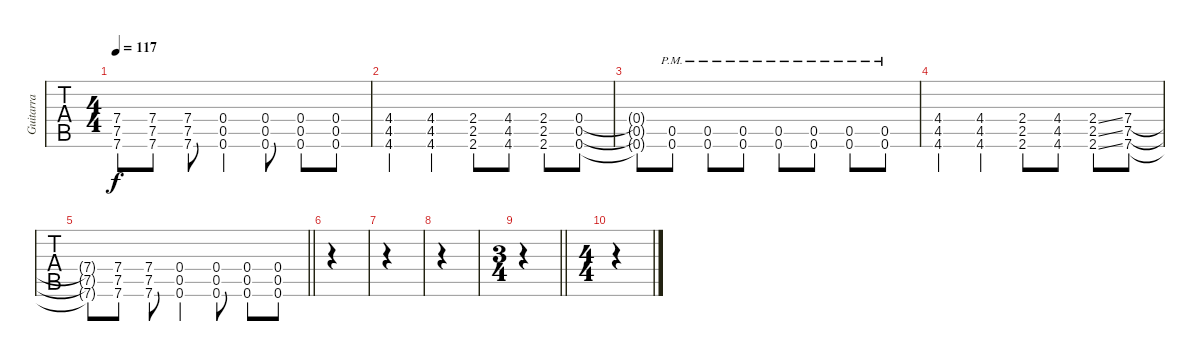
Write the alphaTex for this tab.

\track ("Guitarra" "Guitarra") {instrument distortionguitar}
\staff {tabs}
\tuning (D4 A3 F3 C3 G2 C2) {hide}
\ts (4 4)
\tempo 117
\clef g2
\ks c
(7.4{t} 7.5{t} 7.6{t}).8{dy f} (7.4 7.5 7.6).8 (7.4 7.5 7.6).8 (0.4 0.5 0.6).4 (0.4 0.5 0.6).8 (0.4 0.5 0.6).8 (0.4 0.5 0.6).8 |
(4.4 4.5 4.6).4 (4.4 4.5 4.6).4 (2.4 2.5 2.6).8 (4.4 4.5 4.6).8 (2.4 2.5 2.6).8 (0.4 0.5 0.6).8 |
(0.4{t} 0.5{t} 0.6{t}).8 (0.5{pm st} 0.6{pm st}).8 (0.5{pm st} 0.6{pm st}).8 (0.5{pm st} 0.6{pm st}).8 (0.5{pm st} 0.6{pm st}).8 (0.5{pm st} 0.6{pm st}).8 (0.5{pm st} 0.6{pm st}).8 (0.5{pm st} 0.6{pm st}).8 |
(4.4 4.5 4.6).4 (4.4 4.5 4.6).4 (2.4 2.5 2.6).8 (4.4 4.5 4.6).8 (2.4{ss} 2.5{ss} 2.6{ss}).8 (7.4 7.5 7.6).8 |
\barLineRight lightlight
(7.4{t} 7.5{t} 7.6{t}).8 (7.4 7.5 7.6).8 (7.4 7.5 7.6).8 (0.4 0.5 0.6).4 (0.4 0.5 0.6).8 (0.4 0.5 0.6).8 (0.4 0.5 0.6).8 |
|
|
|
\ts (3 4)
\barLineRight lightlight
|
\ts (4 4)
